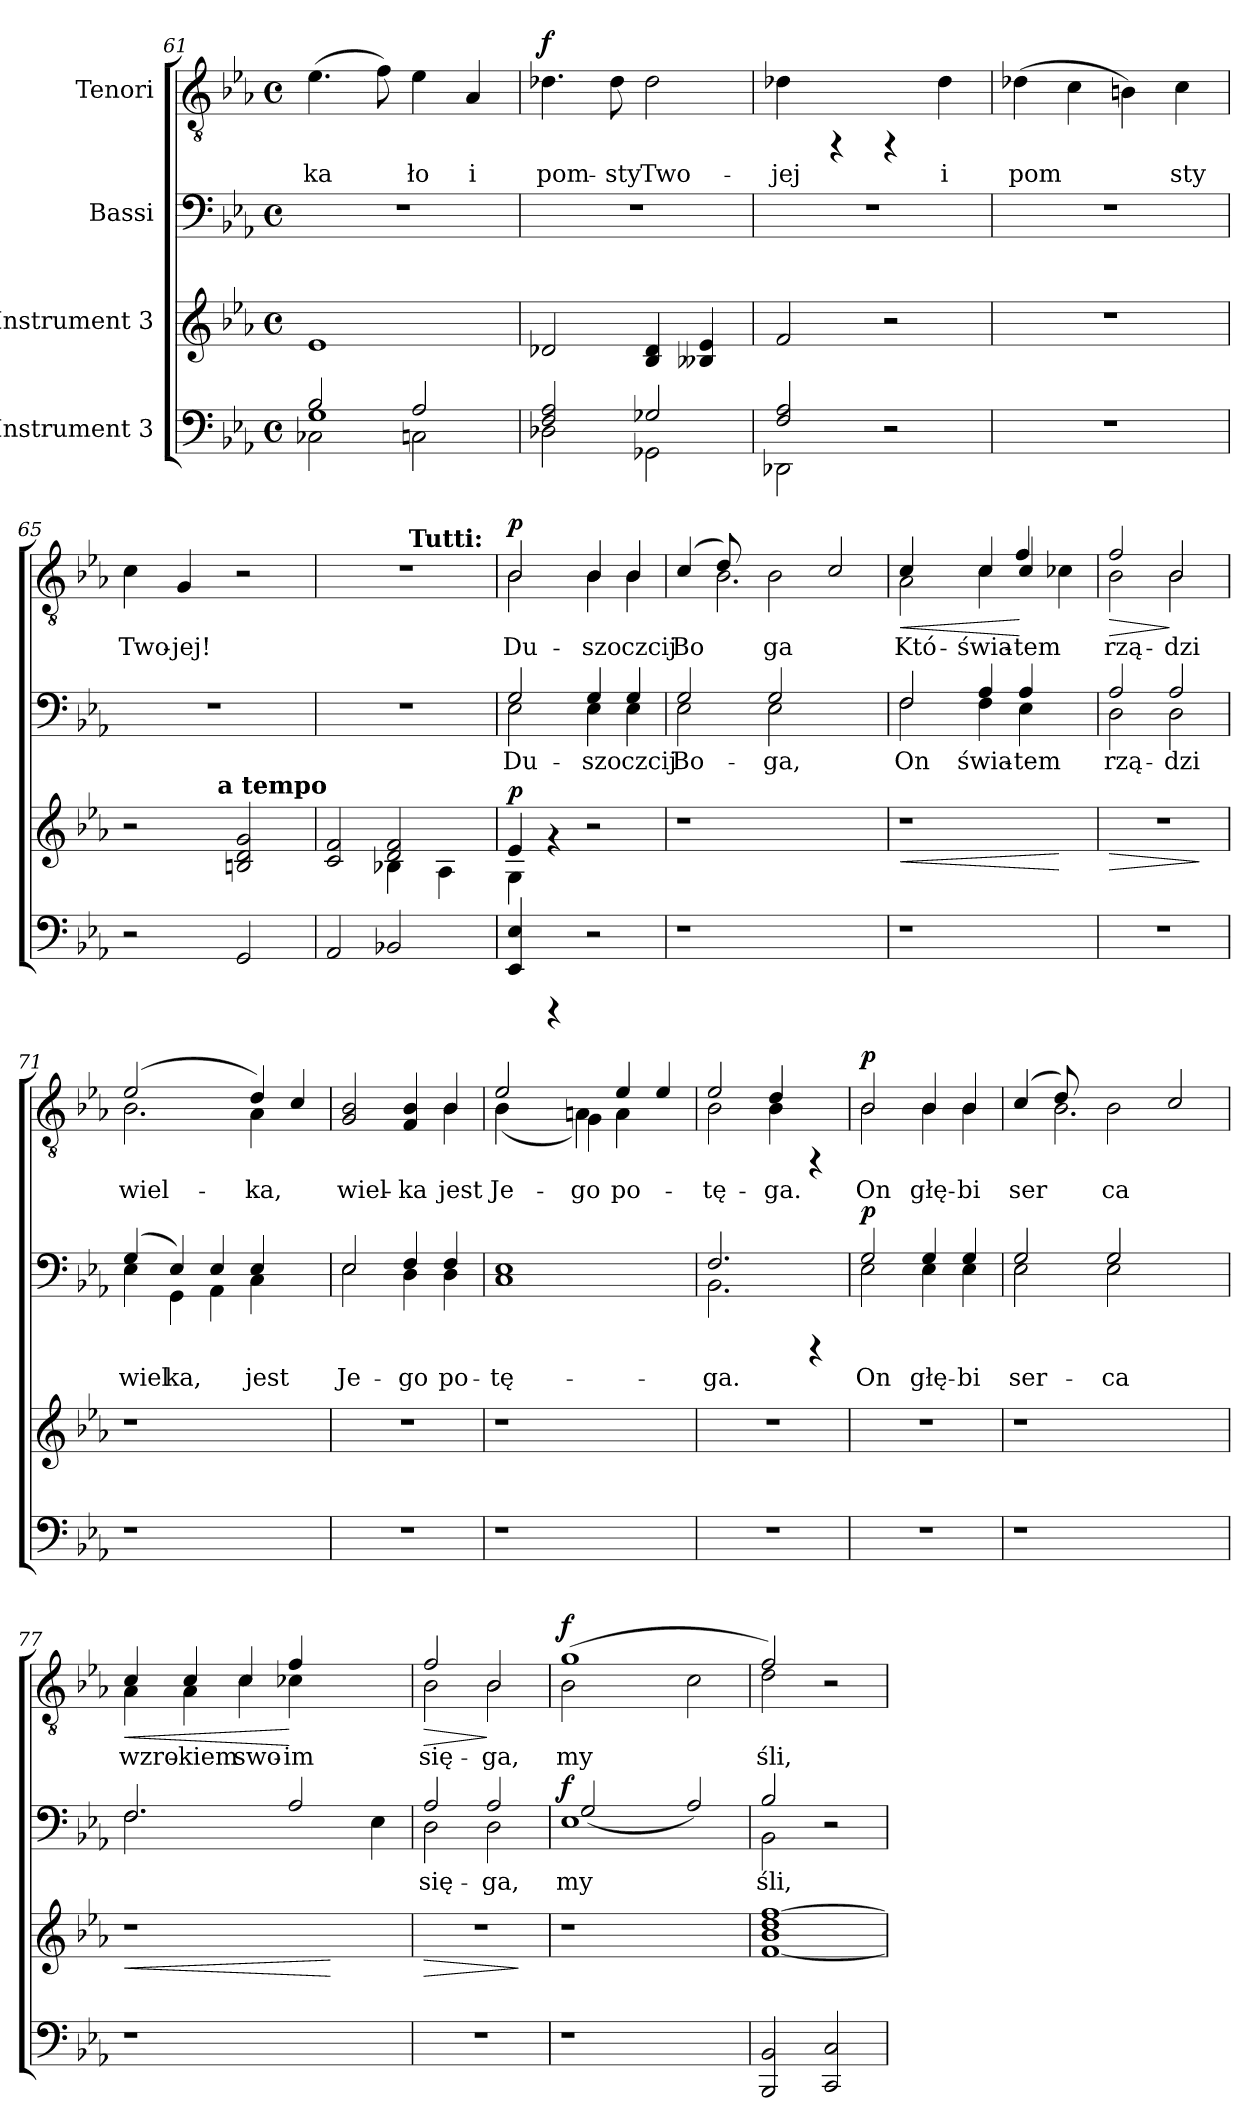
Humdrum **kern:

**kern	**kern	**dynam	**kern	**text	**dynam	**kern	**text	**dynam
*part4	*part3	*part3	*part2	*part2	*part2	*part1	*part1	*part1
*staff4	*staff3	*staff3	*staff2	*staff2	*staff2	*staff1	*staff1	*staff1
*I"Instrument 3	*I"Instrument 3	*	*I"Bassi	*	*	*I"Tenori	*	*
*clefF4	*clefG2	*	*clefF4	*	*	*clefGv2	*	*
*k[b-e-a-]	*k[b-e-a-]	*	*k[b-e-a-]	*	*	*k[b-e-a-]	*	*
*E-:	*E-:	*	*E-:	*	*	*E-:	*	*
*M4/4	*M4/4	*	*M4/4	*	*	*M4/4	*	*
*met(c)	*met(c)	*	*met(c)	*	*	*met(c)	*	*
=61	=61	=61	=61	=61	=61	=61	=61	=61
*^	*	*	*	*	*	*	*	*
*	*^	*	*	*	*	*	*	*	*
!	!	!	!	!	!	!	!	!	!LO:LY:b:cj	!
2B-/	2C-X\	1G	1e-	.	1r	.	.	(>4.e-\	-ka-	.
!	!	!	!	!	!	!	!	!	!LO:LY:b:cj	!
.	.	.	.	.	.	.	.	8f\)	--	.
!	!	!	!	!	!	!	!	!	!LO:LY:b:cj	!
2A-/	2Cn\	.	.	.	.	.	.	4e-\	-ło	.
!	!	!	!	!	!	!	!	!	!LO:LY:b:cj	!
.	.	.	.	.	.	.	.	4A-/	i	.
*	*v	*v	*	*	*	*	*	*	*	*
=62	=62	=62	=62	=62	=62	=62	=62	=62	=62
!	!	!	!	!	!	!	!	!LO:LY:b:cj	!LO:DY:a
2F/ 2A-/	2D-X\	2d-X/	.	1r	.	.	4.d-X\	pom-	f
!	!	!	!	!	!	!	!	!LO:LY:b:cj	!
.	.	.	.	.	.	.	8d-\	-sty	.
!	!	!	!	!	!	!	!	!LO:LY:b:cj	!
2G-X/	2GG-X\	4d-/ 4B-/	.	.	.	.	2d-\	Two-	.
.	.	4e-/ 4B--X/	.	.	.	.	.	.	.
=63	=63	=63	=63	=63	=63	=63	=63	=63	=63
!	!	!	!	!	!	!	!	!LO:LY:b:cj	!
2A-/ 2F/	2DD-X\	2f/	.	1r	.	.	4d-X\	-jej	.
.	.	.	.	.	.	.	4rFF	.	.
2r	2ryy	2r	.	.	.	.	4rFF	.	.
!	!	!	!	!	!	!	!	!LO:LY:b:cj	!
.	.	.	.	.	.	.	4d-\	i	.
*v	*v	*	*	*	*	*	*	*	*
=64	=64	=64	=64	=64	=64	=64	=64	=64
!	!	!	!	!	!	!	!LO:LY:b:cj	!
1r	1r	.	1r	.	.	(>4d-X\	pom-	.
!	!	!	!	!	!	!	!LO:LY:b:cj	!
.	.	.	.	.	.	4c\	--	.
!	!	!	!	!	!	!	!LO:LY:b:cj	!
.	.	.	.	.	.	4Bn\)	--	.
!	!	!	!	!	!	!	!LO:LY:b:cj	!
.	.	.	.	.	.	4c\	-sty	.
=65	=65	=65	=65	=65	=65	=65	=65	=65
!	!	!	!	!	!	!	!LO:LY:b:cj	!
*	*^	*	*	*	*	*	*	*
2r	2r	4ryy	.	1r	.	.	4c\	Two-	.
!	!	!	!	!	!	!	!	!LO:LY:b:cj	!
.	.	8ryy	.	.	.	.	4G/	-jej!	.
.	.	32.ryy	.	.	.	.	.	.	.
!	!	!LO:TX:a:B:t=a tempo	!	!	!	!	!	!	!
.	.	2ryy	.	.	.	.	.	.	.
2GG/	2d/ 2Bn/ 2g/	.	.	.	.	.	2r	.	.
.	.	16ryy	.	.	.	.	.	.	.
.	.	64ryy	.	.	.	.	.	.	.
!!LO:PB:g=z
=66	=66	=66	=66	=66	=66	=66	=66	=66	=66
*	*	*	*	*	*	*	*^	*	*
2AA-/	2f/ 2c/	2ryy	.	1r	.	.	1r	2ryy	.	.
2BB-X/	2f/ 2d/	4B-X\	.	.	.	.	.	16.ryy	.	.
!	!	!	!	!	!	!	!	!LO:TX:a:B:t=Tutti&colon;	!	!
.	.	.	.	.	.	.	.	4ryy	.	.
.	.	4A-\	.	.	.	.	.	.	.	.
.	.	.	.	.	.	.	.	8ryy	.	.
.	.	.	.	.	.	.	.	32ryy	.	.
=67	=67	=67	=67	=67	=67	=67	=67	=67	=67	=67
*	*	*	*	*^	*	*	*	*	*	*
!	!	!	!LO:DY:a	!	!	!LO:LY:b:cj	!	!	!	!LO:LY:b:cj	!LO:DY:a
4EE-/ 4E-/	4e-/	4G\	p	2G/	2E-\	Du-	.	2B-/	2B-\	Du-	p
4rCCC	4rf	2.ryy	.	.	.	.	.	.	.	.	.
!	!	!	!	!	!	!LO:LY:b:cj	!	!	!	!LO:LY:b:cj	!
2r	2r	.	.	4G/	4E-\	-szo	.	4B-/	4B-\	-szo	.
!	!	!	!	!	!	!LO:LY:b:cj	!	!	!	!LO:LY:b:cj	!
.	.	.	.	4G/	4E-\	czcij	.	4B-/	4B-\	czcij	.
*	*v	*v	*	*	*	*	*	*	*	*	*
=68	=68	=68	=68	=68	=68	=68	=68	=68	=68	=68
!	!	!	!	!	!LO:LY:b:cj	!	!	!	!LO:LY:b:cj	!
1r	1r	.	2G/	2E-\	Bo-	.	(>4c/	4ryy	Bo-	.
!	!	!	!	!	!	!	!	!	!LO:LY:b:cj	!
.	.	.	.	.	.	.	2.B-\	8d/)	--	.
.	.	.	.	.	.	.	.	8ryy	.	.
!	!	!	!	!	!LO:LY:b:cj	!	!	!	!LO:LY:b:cj	!
.	.	.	2G/	2E-\	-ga,	.	.	2B-\	-ga	.
2ryy	2ryy	.	2ryy	2ryy	.	.	2c/	2ryy	.	.
=69	=69	=69	=69	=69	=69	=69	=69	=69	=69	=69
!	!	!LO:HP:b	!	!	!LO:LY:b:cj	!	!	!	!LO:LY:b:cj	!LO:HP:b
1r	1r	<	2F/	2F\	On	.	2A-\	4c/	Któ-	<
.	.	.	.	.	.	.	.	4ryy	.	.
!	!	!	!	!	!LO:LY:b:cj	!	!	!	!LO:LY:b:cj	!
!	!	!	!	!	!	!	!	!	!LO:LY:b:cj	!
.	.	.	4A-/	4F\	świa-	.	4c/	4c\	świa-	.
!	!	!	!	!	!LO:LY:b:cj	!	!	!	!LO:LY:b:cj	!
.	.	.	4A-/	4E-\	-tem	.	4c/	4f/	-tem	[
4ryy	4ryy	[	4ryy	4ryy	.	.	4c-X\	4ryy	.	.
=70	=70	=70	=70	=70	=70	=70	=70	=70	=70	=70
!	!	!LO:HP:b	!	!	!LO:LY:b:cj	!	!	!	!LO:LY:b:cj	!LO:HP:b
1r	1r	>	2A-/	2D\	rzą-	.	2f/	2B-\	rzą-	>
!	!	!	!	!	!LO:LY:b:cj	!	!	!	!LO:LY:b:cj	!
.	.	.	2A-/	2D\	-dzi	.	2B-/	2B-\	-dzi	]
*	*	*	*v	*v	*	*	*	*	*	*
*	*	*	*	*	*	*v	*v	*	*
.	.	]	.	.	.	.	.	.
=71	=71	=71	=71	=71	=71	=71	=71	=71
*	*	*	*^	*	*	*	*	*
!	!	!	!	!	!LO:LY:b:cj	!	!	!LO:LY:b:cj	!
*	*	*	*	*	*	*	*^	*	*
1r	1r	.	(>4G/	4E-\	wiel	.	2.B-\	(>2e-/	wiel-	.
!	!	!	!	!	!LO:LY:b:cj	!	!	!	!	!
.	.	.	4E-/)	4GG\	ka,	.	.	.	.	.
!	!	!	!	!	!LO:LY:b:cj	!	!	!	!	!
.	.	.	4E-/	4AA-\	.	.	.	4ryy	.	.
!	!	!	!	!	!LO:LY:b:cj	!	!	!	!LO:LY:b:cj	!
!	!	!	!	!	!	!	!	!	!LO:LY:b:cj	!
.	.	.	4E-/	4C\	jest	.	4d/)	4A-\	-ka,	.
4ryy	4ryy	.	4ryy	4ryy	.	.	4c/	4ryy	.	.
=72	=72	=72	=72	=72	=72	=72	=72	=72	=72	=72
!	!	!	!	!	!LO:LY:b:cj	!	!	!	!LO:LY:b:cj	!
1r	1r	.	2E-/	2E-\	Je-	.	2B-/ 2G/	2.ryy	wiel-	.
!	!	!	!	!	!LO:LY:b:cj	!	!	!	!LO:LY:b:cj	!
.	.	.	4F/	4D\	-go	.	4B-/ 4F/	.	-ka	.
!	!	!	!	!	!LO:LY:b:cj	!	!	!	!LO:LY:b:cj	!
.	.	.	4F/	4D\	po-	.	4B-/	4B-\	jest	.
!!LO:PB:g=z	!!
=73	=73	=73	=73	=73	=73	=73	=73	=73	=73	=73
!	!	!	!	!	!LO:LY:b:cj	!	!	!	!LO:LY:b:cj	!
*	*	*	*v	*v	*	*	*	*	*	*
1r	1r	.	1E- 1C	-tę-	.	2e-/	(<4B-\	Je-	.
.	.	.	.	.	.	.	4ryy	.	.
!	!	!	!	!	!	!	!	!LO:LY:b:cj	!
!	!	!	!	!	!	!	!	!LO:LY:b:cj	!
.	.	.	.	.	.	4An\)	4G\	-go	.
!	!	!	!	!	!	!	!	!LO:LY:b:cj	!
.	.	.	.	.	.	4e-/	4A\	po-	.
4ryy	4ryy	.	4ryy	.	.	4e-/	4ryy	.	.
=74	=74	=74	=74	=74	=74	=74	=74	=74	=74
*	*	*	*^	*	*	*	*	*	*
!	!	!	!	!	!LO:LY:b:cj	!	!	!	!LO:LY:b:cj	!
1r	1r	.	2.F/	2.BB-\	-ga.	.	2e-/	2B-\	-tę-	.
!	!	!	!	!	!	!	!	!	!LO:LY:b:cj	!
.	.	.	.	.	.	.	4d/	4B-\	-ga.	.
.	.	.	4rCCC	4ryy	.	.	4rFF	4ryy	.	.
=75	=75	=75	=75	=75	=75	=75	=75	=75	=75	=75
!	!	!	!	!	!LO:LY:b:cj	!LO:DY:b	!	!	!LO:LY:b:cj	!LO:DY:a
1r	1r	.	2G/	2E-\	On	p	2B-/	2B-\	On	p
!	!	!	!	!	!LO:LY:b:cj	!	!	!	!LO:LY:b:cj	!
.	.	.	4G/	4E-\	głę-	.	4B-/	4B-\	głę-	.
!	!	!	!	!	!LO:LY:b:cj	!	!	!	!LO:LY:b:cj	!
.	.	.	4G/	4E-\	-bi	.	4B-/	4B-\	-bi	.
=76	=76	=76	=76	=76	=76	=76	=76	=76	=76	=76
!	!	!	!	!	!LO:LY:b:cj	!	!	!	!LO:LY:b:cj	!
1r	1r	.	2G/	2E-\	ser-	.	(>4c/	4ryy	ser-	.
!	!	!	!	!	!	!	!	!	!LO:LY:b:cj	!
.	.	.	.	.	.	.	2.B-\	8d/)	--	.
.	.	.	.	.	.	.	.	8ryy	.	.
!	!	!	!	!	!LO:LY:b:cj	!	!	!	!LO:LY:b:cj	!
.	.	.	2G/	2E-\	-ca	.	.	2B-\	-ca	.
2ryy	2ryy	.	2ryy	2ryy	.	.	2c/	2ryy	.	.
=77	=77	=77	=77	=77	=77	=77	=77	=77	=77	=77
!	!	!LO:HP:b	!	!	!	!	!	!	!LO:LY:b:cj	!LO:HP:b
1r	1r	<	2.F/	2.F\	.	.	4c/	4A-\	wzro-	<
!	!	!	!	!	!	!	!	!	!LO:LY:b:cj	!
.	.	.	.	.	.	.	4c/	4A-\	-kiem	.
!	!	!	!	!	!	!	!	!	!LO:LY:b:cj	!
.	.	.	.	.	.	.	4c/	4c\	swo-	.
!	!	!	!	!	!	!	!	!	!LO:LY:b:cj	!
.	.	.	2A-/	2.ryy	.	.	4c-X\	4f/	-im	[
2ryy	2ryy	[	.	.	.	.	2ryy	2ryy	.	.
!	!	!	!	!	!LO:LY:b:cj	!	!	!	!	!
.	.	.	4E-\	.	.	.	.	.	.	.
=78	=78	=78	=78	=78	=78	=78	=78	=78	=78	=78
!	!	!LO:HP:b	!	!	!LO:LY:b:cj	!	!	!	!LO:LY:b:cj	!LO:HP:b
1r	1r	>	2A-/	2D\	się-	.	2f/	2B-\	się-	>
!	!	!	!	!	!LO:LY:b:cj	!	!	!	!LO:LY:b:cj	!
.	.	.	2A-/	2D\	-ga,	.	2B-/	2B-\	-ga,	]
*	*	*	*v	*v	*	*	*	*	*	*
*	*	*	*	*	*	*v	*v	*	*
.	.	]	.	.	.	.	.	.
=79	=79	=79	=79	=79	=79	=79	=79	=79
*	*	*	*^	*	*	*	*	*
!	!	!	!	!	!LO:LY:b:cj	!LO:DY:b	!	!LO:LY:b:cj	!LO:DY:a
*	*	*	*	*	*	*	*^	*	*
1r	1r	.	1E-	(>2G/	my-	f	(>1g	2B-\	my-	f
.	.	.	.	1ryy	.	.	.	1ryy	.	.
!	!	!	!	!	!LO:LY:b:cj	!	!	!	!LO:LY:b:cj	!
2ryy	2ryy	.	2A-/)	.	--	.	2c\	.	--	.
!!LO:LB:g=z	!!
=80	=80	=80	=80	=80	=80	=80	=80	=80	=80	=80
!	!	!	!	!	!LO:LY:b:cj	!	!	!	!LO:LY:b:cj	!
2BB-/ 2BBB-/	[>1ff 1dd 1b- [<1f	.	2B-/	2BB-\	-śli,	.	2f/)	2d\	-śli,	.
2CC/ 2C/	.	.	2r	2ryy	.	.	2r	2ryy	.	.
*	*	*	*v	*v	*	*	*	*	*	*
*	*	*	*	*	*	*v	*v	*	*
=	=	=	=	=	=	=	=	=
*-	*-	*-	*-	*-	*-	*-	*-	*-
